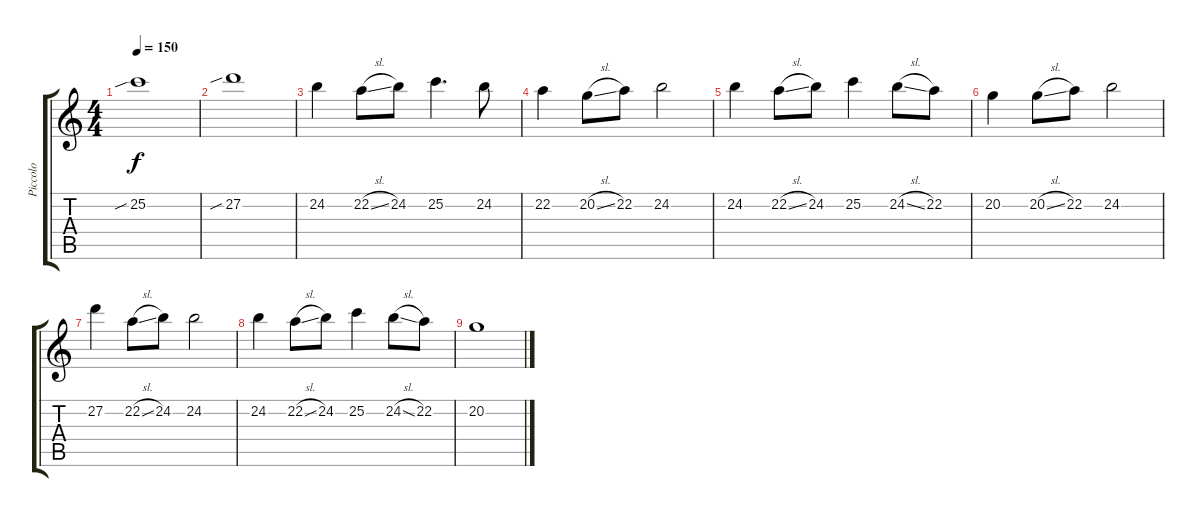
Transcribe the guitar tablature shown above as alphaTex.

\track ("Piccolo" "Piccolo") {instrument piccolo}
\staff {score tabs}
\tuning (E4 B3 G3 D3 A2 E2) {hide}
\ts (4 4)
\tempo 150
\clef g2
\ks c
25.2{sib}.1{dy f} |
27.2{sib}.1 |
24.2.4 22.2{sl}.8 24.2.8 25.2.4{d} 24.2.8 |
22.2.4 20.2{sl}.8 22.2.8 24.2.2 |
24.2.4 22.2{sl}.8 24.2.8 25.2.4 24.2{sl}.8 22.2.8 |
20.2.4 20.2{sl}.8 22.2.8 24.2.2 |
27.2.4 22.2{sl}.8 24.2.8 24.2.2 |
24.2.4 22.2{sl}.8 24.2.8 25.2.4 24.2{sl}.8 22.2.8 |
20.2.1
